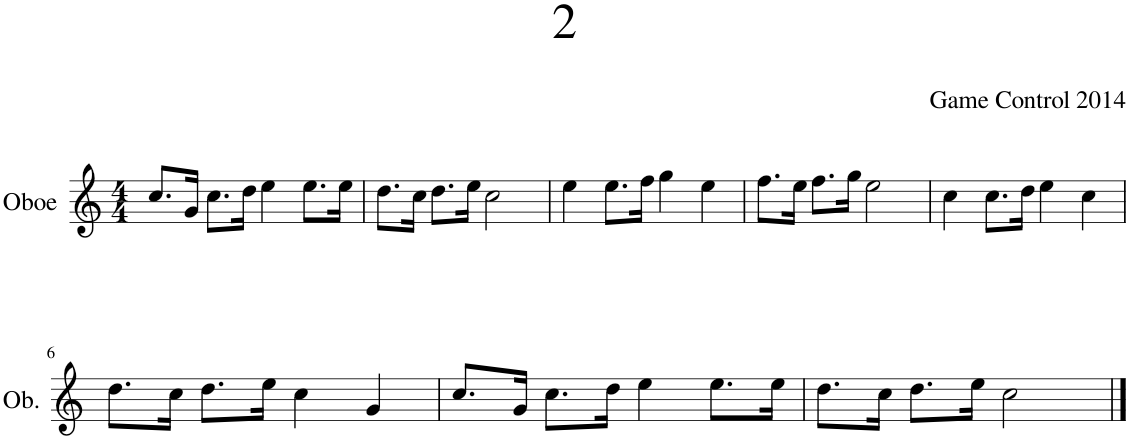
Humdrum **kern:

**kern
*part1
*staff1
*I"Oboe
*I'Ob.
*clefG2
*k[]
*M4/4
=1
8.cc/L
16g/Jk
8.cc\L
16dd\Jk
4ee\
8.ee\L
16ee\Jk
=2
8.dd\L
16cc\Jk
8.dd\L
16ee\Jk
2cc\
=3
4ee\
8.ee\L
16ff\Jk
4gg\
4ee\
=4
8.ff\L
16ee\Jk
8.ff\L
16gg\Jk
2ee\
=5
4cc\
8.cc\L
16dd\Jk
4ee\
4cc\
!!LO:LB:g=z
=6
8.dd\L
16cc\Jk
8.dd\L
16ee\Jk
4cc\
4g/
=7
8.cc/L
16g/Jk
8.cc\L
16dd\Jk
4ee\
8.ee\L
16ee\Jk
=8
8.dd\L
16cc\Jk
8.dd\L
16ee\Jk
2cc\
==
*-
